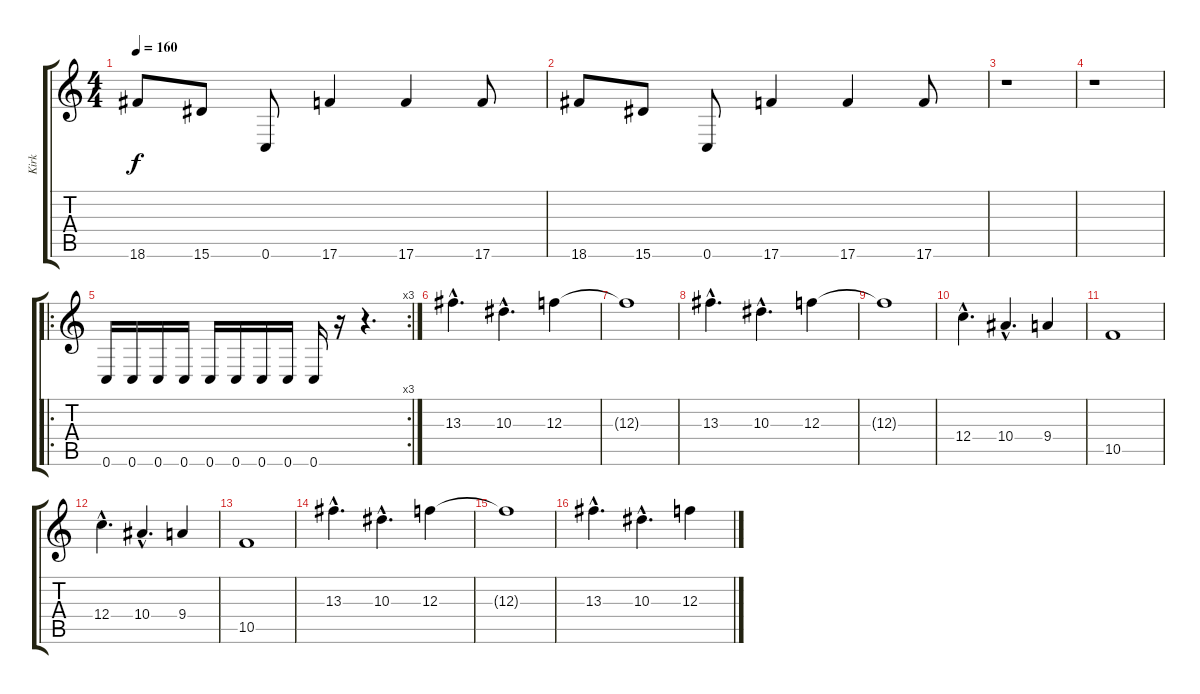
\track ("Kirk" "Kirk") {instrument distortionguitar}
\staff {score tabs}
\tuning (D4 A3 F3 C3 G2 C2) {hide}
\ts (4 4)
\tempo 160
\clef g2
\ks c
18.6.8{dy f} 15.6.8 0.6.8 17.6.4 17.6.4 17.6.8 |
18.6.8 15.6.8 0.6.8 17.6.4 17.6.4 17.6.8 |
r.1 |
r.1 |
\ro
\rc 3
0.6.16 0.6.16 0.6.16 0.6.16 0.6.16 0.6.16 0.6.16 0.6.16 0.6.16 r.16 r.4{d} |
13.3{hac}.4{d} 10.3{hac}.4{d} 12.3.4 |
12.3{t}.1 |
13.3{hac}.4{d} 10.3{hac}.4{d} 12.3.4 |
12.3{t}.1 |
12.4{hac}.4{d} 10.4{hac}.4{d} 9.4.4 |
10.5.1 |
12.4{hac}.4{d} 10.4{hac}.4{d} 9.4.4 |
10.5.1 |
13.3{hac}.4{d} 10.3{hac}.4{d} 12.3.4 |
12.3{t}.1 |
13.3{hac}.4{d} 10.3{hac}.4{d} 12.3.4
